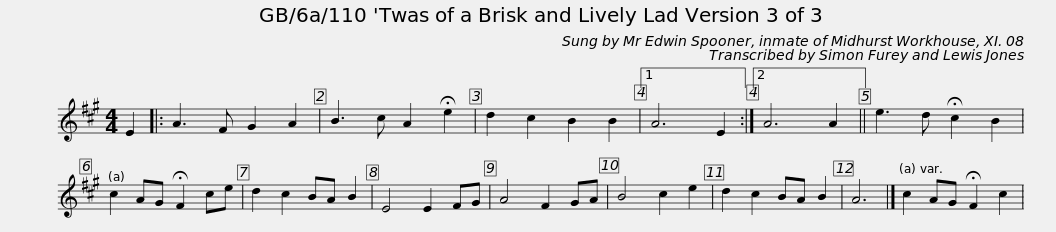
X:1
L:1/8
M:4/4
I:linebreak $
K:A
V:1 treble
V:1
 E2 |: A3 F G2 A2 | B3 c A2 !fermata!e2 | d2 c2 B2 B2 |1 A6 E2 :|2 %5
 A6 A2 || e3 d !fermata!c2 B2 |$ c2 AG !fermata!F2 ce | d2 c2 BA B2 | E4 E2 FG | %10
 A4 F2 GA | B4 c2 e2 | d2 c2 BA B2 | A6 |] c2 AG !fermata!F2 c2 | %15
